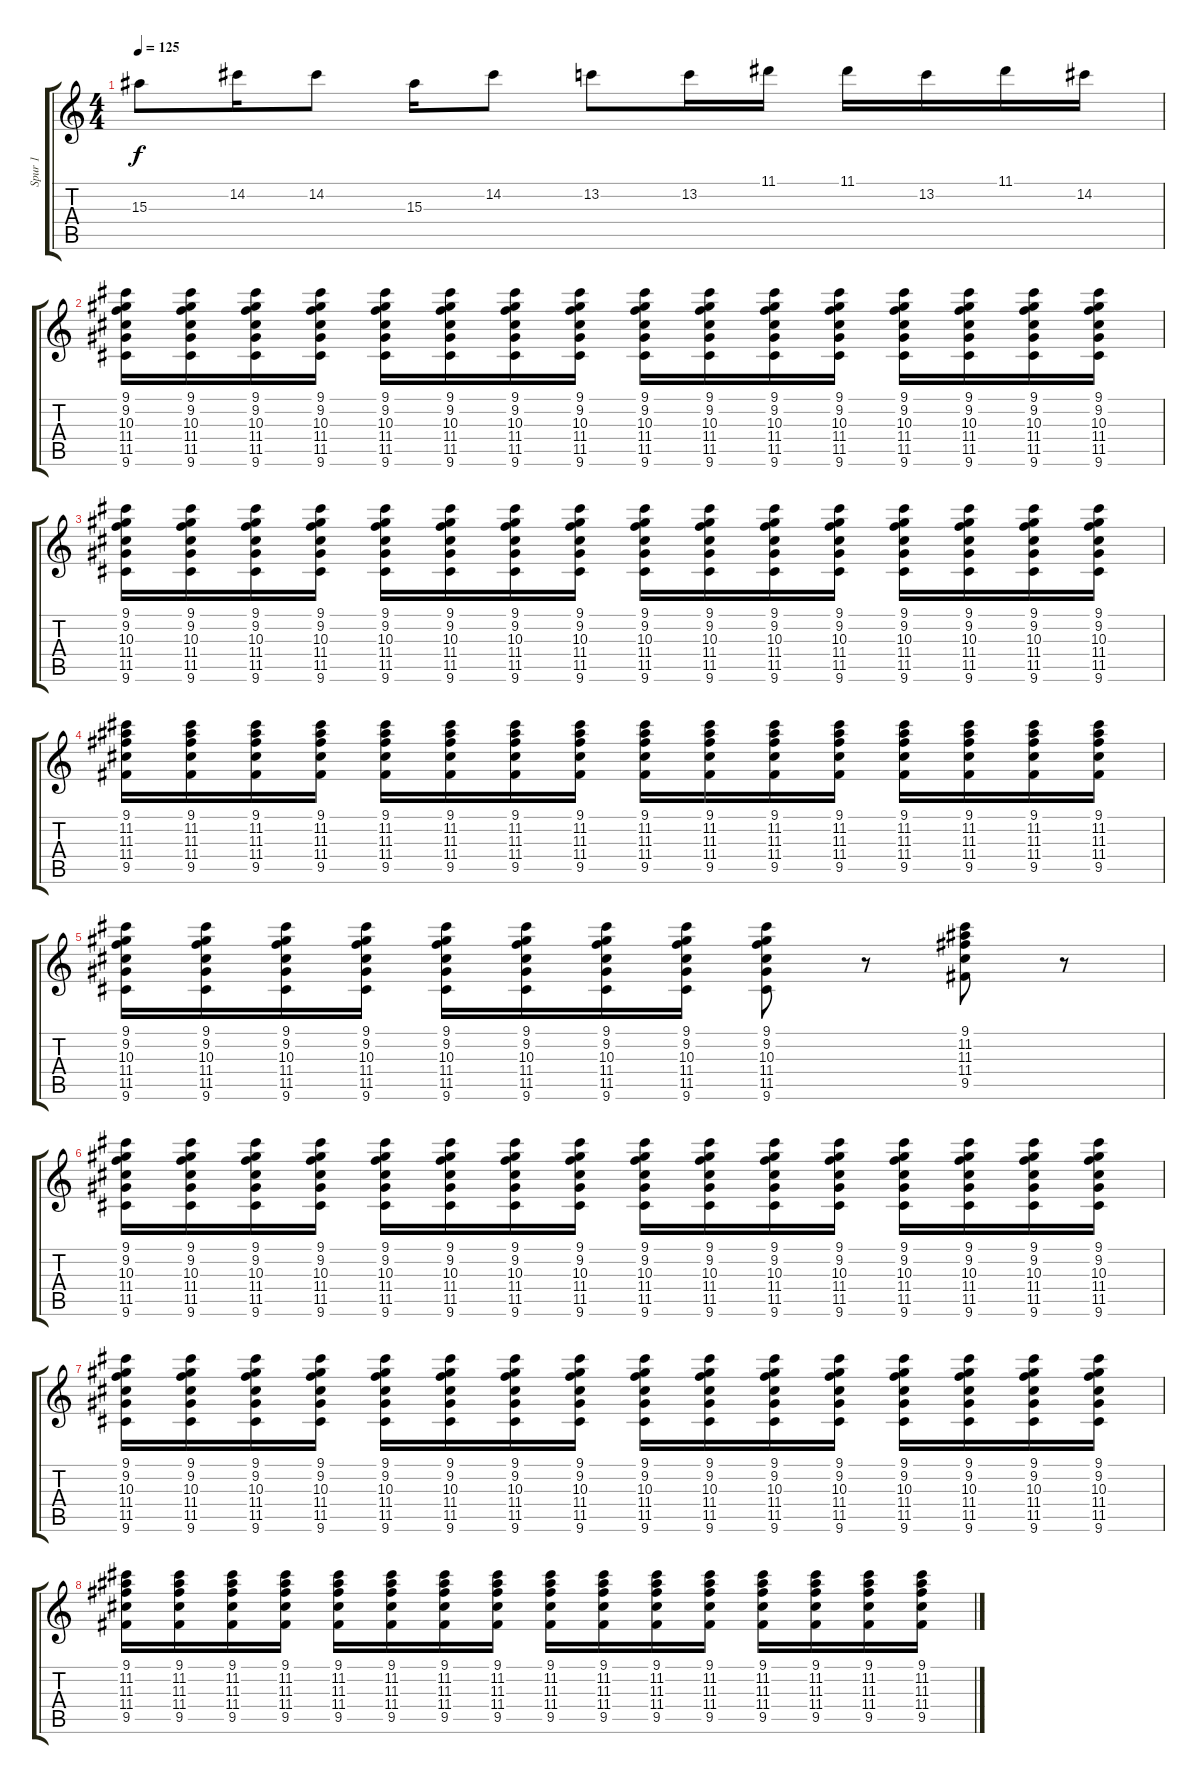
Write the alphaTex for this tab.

\track ("Spur 1" "Spur 1") {instrument distortionguitar}
\staff {score tabs}
\tuning (E4 B3 G3 D3 A2 E2) {hide}
\ts (4 4)
\tempo 125
\clef g2
\ks c
15.3.8{dy f} 14.2.16 14.2.8 15.3.16 14.2.8 13.2.8 13.2.16 11.1.16 11.1.16 13.2.16 11.1.16 14.2.16 |
(9.1 9.2 10.3 11.4 11.5 9.6).16 (9.1 9.2 10.3 11.4 11.5 9.6).16 (9.1 9.2 10.3 11.4 11.5 9.6).16 (9.1 9.2 10.3 11.4 11.5 9.6).16 (9.1 9.2 10.3 11.4 11.5 9.6).16 (9.1 9.2 10.3 11.4 11.5 9.6).16 (9.1 9.2 10.3 11.4 11.5 9.6).16 (9.1 9.2 10.3 11.4 11.5 9.6).16 (9.1 9.2 10.3 11.4 11.5 9.6).16 (9.1 9.2 10.3 11.4 11.5 9.6).16 (9.1 9.2 10.3 11.4 11.5 9.6).16 (9.1 9.2 10.3 11.4 11.5 9.6).16 (9.1 9.2 10.3 11.4 11.5 9.6).16 (9.1 9.2 10.3 11.4 11.5 9.6).16 (9.1 9.2 10.3 11.4 11.5 9.6).16 (9.1 9.2 10.3 11.4 11.5 9.6).16 |
(9.1 9.2 10.3 11.4 11.5 9.6).16 (9.1 9.2 10.3 11.4 11.5 9.6).16 (9.1 9.2 10.3 11.4 11.5 9.6).16 (9.1 9.2 10.3 11.4 11.5 9.6).16 (9.1 9.2 10.3 11.4 11.5 9.6).16 (9.1 9.2 10.3 11.4 11.5 9.6).16 (9.1 9.2 10.3 11.4 11.5 9.6).16 (9.1 9.2 10.3 11.4 11.5 9.6).16 (9.1 9.2 10.3 11.4 11.5 9.6).16 (9.1 9.2 10.3 11.4 11.5 9.6).16 (9.1 9.2 10.3 11.4 11.5 9.6).16 (9.1 9.2 10.3 11.4 11.5 9.6).16 (9.1 9.2 10.3 11.4 11.5 9.6).16 (9.1 9.2 10.3 11.4 11.5 9.6).16 (9.1 9.2 10.3 11.4 11.5 9.6).16 (9.1 9.2 10.3 11.4 11.5 9.6).16 |
(9.1 11.2 11.3 11.4 9.5).16 (9.1 11.2 11.3 11.4 9.5).16 (9.1 11.2 11.3 11.4 9.5).16 (9.1 11.2 11.3 11.4 9.5).16 (9.1 11.2 11.3 11.4 9.5).16 (9.1 11.2 11.3 11.4 9.5).16 (9.1 11.2 11.3 11.4 9.5).16 (9.1 11.2 11.3 11.4 9.5).16 (9.1 11.2 11.3 11.4 9.5).16 (9.1 11.2 11.3 11.4 9.5).16 (9.1 11.2 11.3 11.4 9.5).16 (9.1 11.2 11.3 11.4 9.5).16 (9.1 11.2 11.3 11.4 9.5).16 (9.1 11.2 11.3 11.4 9.5).16 (9.1 11.2 11.3 11.4 9.5).16 (9.1 11.2 11.3 11.4 9.5).16 |
(9.1 9.2 10.3 11.4 11.5 9.6).16 (9.1 9.2 10.3 11.4 11.5 9.6).16 (9.1 9.2 10.3 11.4 11.5 9.6).16 (9.1 9.2 10.3 11.4 11.5 9.6).16 (9.1 9.2 10.3 11.4 11.5 9.6).16 (9.1 9.2 10.3 11.4 11.5 9.6).16 (9.1 9.2 10.3 11.4 11.5 9.6).16 (9.1 9.2 10.3 11.4 11.5 9.6).16 (9.1 9.2 10.3 11.4 11.5 9.6).8 r.8 (9.1 11.2 11.3 11.4 9.5).8 r.8 |
(9.1 9.2 10.3 11.4 11.5 9.6).16 (9.1 9.2 10.3 11.4 11.5 9.6).16 (9.1 9.2 10.3 11.4 11.5 9.6).16 (9.1 9.2 10.3 11.4 11.5 9.6).16 (9.1 9.2 10.3 11.4 11.5 9.6).16 (9.1 9.2 10.3 11.4 11.5 9.6).16 (9.1 9.2 10.3 11.4 11.5 9.6).16 (9.1 9.2 10.3 11.4 11.5 9.6).16 (9.1 9.2 10.3 11.4 11.5 9.6).16 (9.1 9.2 10.3 11.4 11.5 9.6).16 (9.1 9.2 10.3 11.4 11.5 9.6).16 (9.1 9.2 10.3 11.4 11.5 9.6).16 (9.1 9.2 10.3 11.4 11.5 9.6).16 (9.1 9.2 10.3 11.4 11.5 9.6).16 (9.1 9.2 10.3 11.4 11.5 9.6).16 (9.1 9.2 10.3 11.4 11.5 9.6).16 |
(9.1 9.2 10.3 11.4 11.5 9.6).16 (9.1 9.2 10.3 11.4 11.5 9.6).16 (9.1 9.2 10.3 11.4 11.5 9.6).16 (9.1 9.2 10.3 11.4 11.5 9.6).16 (9.1 9.2 10.3 11.4 11.5 9.6).16 (9.1 9.2 10.3 11.4 11.5 9.6).16 (9.1 9.2 10.3 11.4 11.5 9.6).16 (9.1 9.2 10.3 11.4 11.5 9.6).16 (9.1 9.2 10.3 11.4 11.5 9.6).16 (9.1 9.2 10.3 11.4 11.5 9.6).16 (9.1 9.2 10.3 11.4 11.5 9.6).16 (9.1 9.2 10.3 11.4 11.5 9.6).16 (9.1 9.2 10.3 11.4 11.5 9.6).16 (9.1 9.2 10.3 11.4 11.5 9.6).16 (9.1 9.2 10.3 11.4 11.5 9.6).16 (9.1 9.2 10.3 11.4 11.5 9.6).16 |
(9.1 11.2 11.3 11.4 9.5).16 (9.1 11.2 11.3 11.4 9.5).16 (9.1 11.2 11.3 11.4 9.5).16 (9.1 11.2 11.3 11.4 9.5).16 (9.1 11.2 11.3 11.4 9.5).16 (9.1 11.2 11.3 11.4 9.5).16 (9.1 11.2 11.3 11.4 9.5).16 (9.1 11.2 11.3 11.4 9.5).16 (9.1 11.2 11.3 11.4 9.5).16 (9.1 11.2 11.3 11.4 9.5).16 (9.1 11.2 11.3 11.4 9.5).16 (9.1 11.2 11.3 11.4 9.5).16 (9.1 11.2 11.3 11.4 9.5).16 (9.1 11.2 11.3 11.4 9.5).16 (9.1 11.2 11.3 11.4 9.5).16 (9.1 11.2 11.3 11.4 9.5).16
